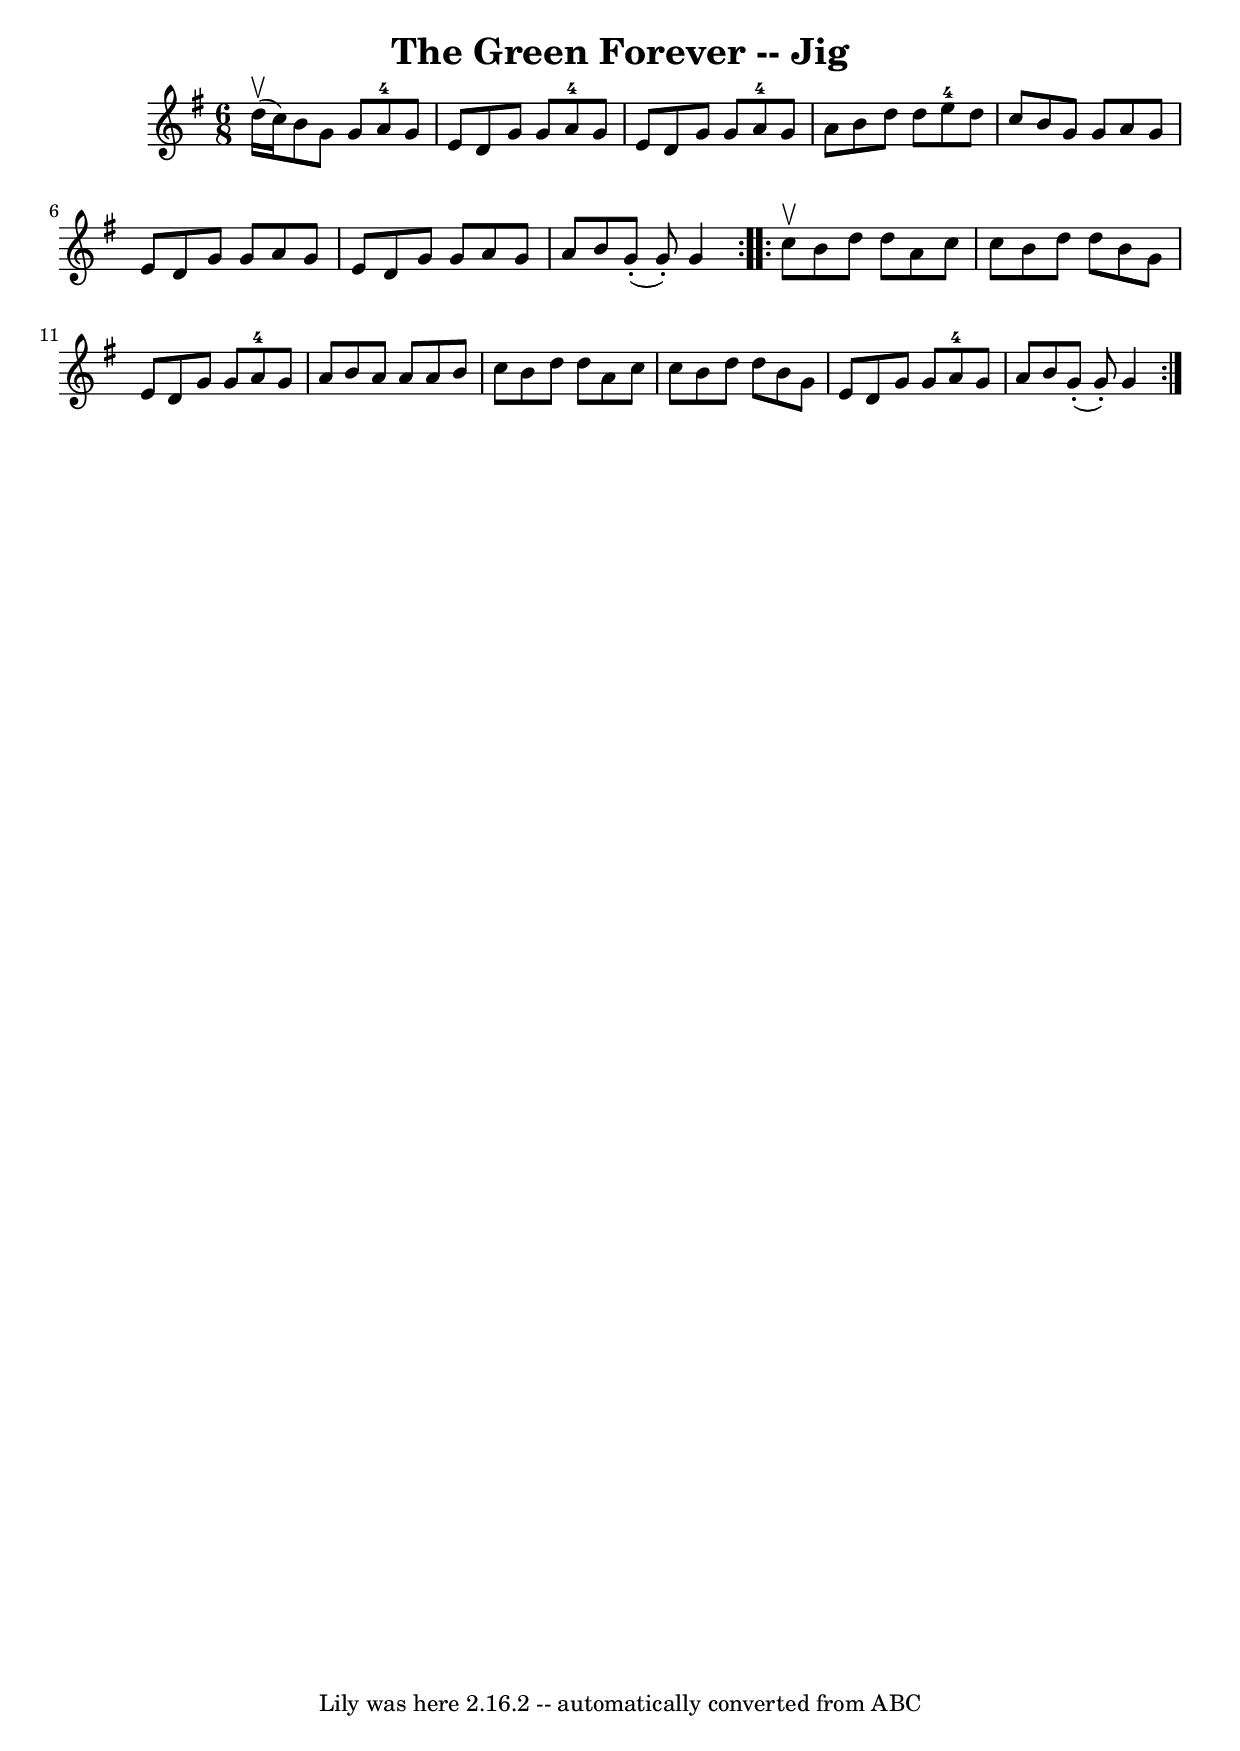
\version "2.7.40"
\include "Mammoth.ily"
\header {
	%% book = "Ryan's Mammoth Collection"
	crossRefNumber = "1"
	footnotes = "\\\\90 469"
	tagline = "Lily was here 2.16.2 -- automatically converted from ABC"
	title = "The Green Forever -- Jig"
}
voicedefault =  {
\set Score.defaultBarType = "empty"

\repeat volta 2 {
\time 6/8 \key g \major d''16^\upbow(c''16) |
 b'8 g'8    
g'8 a'8-4 g'8 e'8    |
 d'8 g'8 g'8 a'8-4   
g'8 e'8    |
 d'8 g'8 g'8 a'8-4 g'8 a'8    
|
 b'8 d''8 d''8 e''8-4 d''8 c''8    |
     
b'8 g'8 g'8 a'8 g'8 e'8    |
 d'8 g'8 g'8 a'8   
 g'8 e'8    |
 d'8 g'8 g'8 a'8 g'8 a'8    |
   
b'8 g'8 (-. g'8 -.) g'4    }     \repeat volta 2 { c''8^\upbow 
|
 b'8 d''8 d''8 a'8 c''8 c''8    |
 b'8    
d''8 d''8 b'8 g'8 e'8    |
 d'8 g'8 g'8 a'8-4 
 g'8 a'8    |
 b'8 a'8 a'8 a'8 b'8 c''8    |
  
 b'8 d''8 d''8 a'8 c''8 c''8    |
 b'8 d''8 d''8 
 b'8 g'8 e'8    |
 d'8 g'8 g'8 a'8-4 g'8 a'8 
   |
 b'8 g'8 (-. g'8 -.) g'4    }   
}

\score{
    <<

	\context Staff="default"
	{
	    \voicedefault 
	}

    >>
	\layout {
	}
	\midi {}
}
